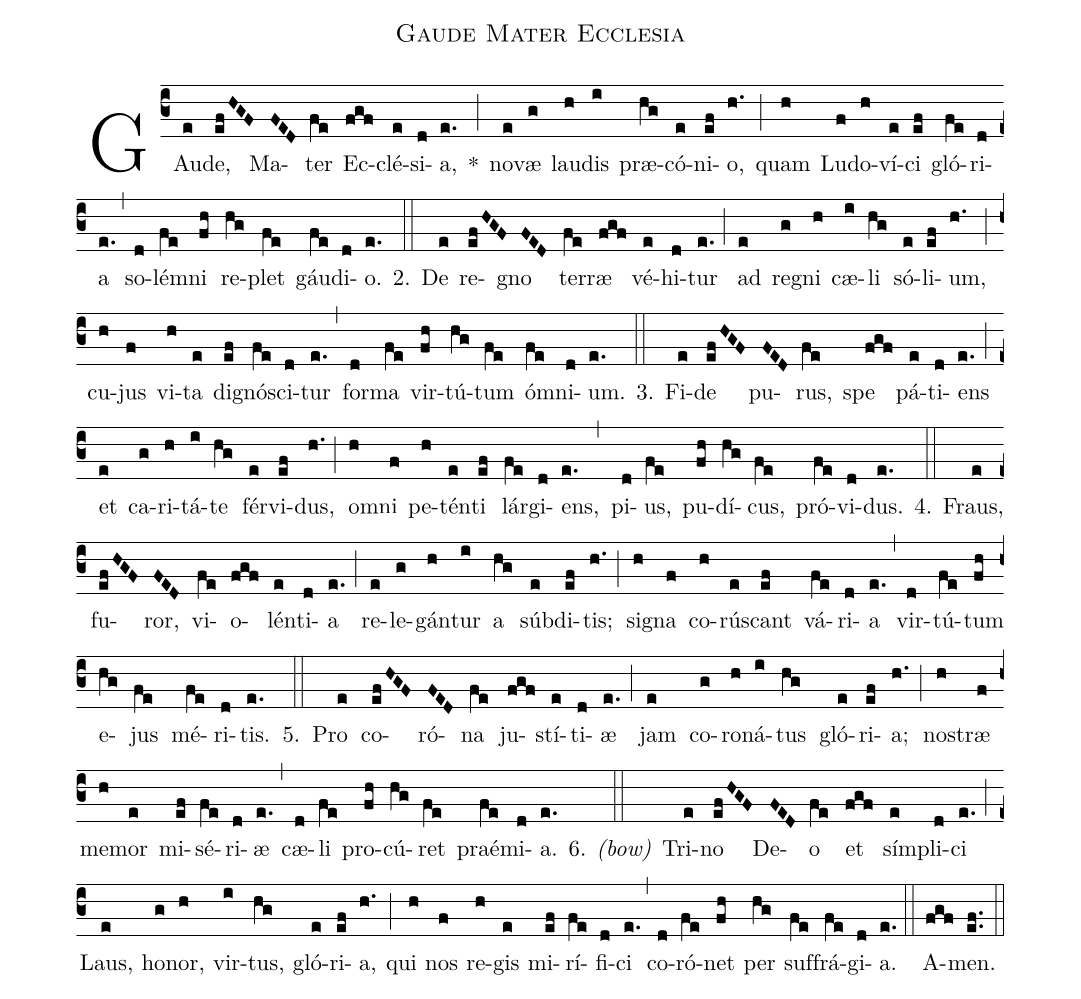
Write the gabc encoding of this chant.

name: Gaude Mater Ecclesia;
%%
(c3) GAu(e)de,(ef/HGF) Ma(FED)ter(fe) Ec(fgf)clé(e)si(d)a,(e.) *(;)
no(e)væ(g) lau(h)dis(i) præ(hg)có(e)ni(ef)o,(h.) (;)
quam(h) Lu(f)do(h)ví(e)ci(ef) gló(fe)ri(d)a(e.) (,)
so(d)lém(fe)ni(fh) re(hg)plet(fe) gáu(fe)di(d)o.(e.)
2.(::) De(e) re(ef/HGF)gno(FED) ter(fe)ræ(fgf) vé(e)hi(d)tur(e.) (;)
ad(e) re(g)gni(h) cæ(i)li(hg) só(e)li(ef)um,(h.) (;)
cu(h)jus(f) vi(h)ta(e) di(ef)gnó(fe)sci(d)tur(e.) (,)
for(d)ma(fe) vir(fh)tú(hg)tum(fe) óm(fe)ni(d)um.(e.)
3.(::) Fi(e)de(ef/HGF) pu(FED)rus,(fe) spe(fgf) pá(e)ti(d)ens(e.) (;)
et(e) ca(g)ri(h)tá(i)te(hg) fér(e)vi(ef)dus,(h.) (;)
om(h)ni(f) pe(h)tén(e)ti(ef) lár(fe)gi(d)ens,(e.) (,)
pi(d)us,(fe) pu(fh)dí(hg)cus,(fe) pró(fe)vi(d)dus.(e.)
4.(::) Fraus,(e) fu(ef/HGF)ror,(FED) vi(fe)o(fgf)lén(e)ti(d)a(e.) (;)
re(e)le(g)gán(h)tur(i) a(hg) súb(e)di(ef)tis;(h.) (;)
si(h)gna(f) co(h)rú(e)scant(ef) vá(fe)ri(d)a(e.) (,)
vir(d)tú(fe)tum(fh) e(hg)jus(fe) mé(fe)ri(d)tis.(e.)
5.(::) Pro(e) co(ef/HGF)ró(FED)na(fe) ju(fgf)stí(e)ti(d)æ(e.) (;)
jam(e) co(g)ro(h)ná(i)tus(hg) gló(e)ri(ef)a;(h.) (;)
no(h)stræ(f) me(h)mor(e) mi(ef)sé(fe)ri(d)æ(e.) (,)
cæ(d)li(fe) pro(fh)cú(hg)ret(fe) praé(fe)mi(d)a.(e.)
6. <i><sp>(</sp>bow<sp>)</sp></i>(::) Tri(e)no(ef/HGF) De(FED)o(fe) et(fgf) sím(e)pli(d)ci(e.) (;)
Laus,(e) ho(g)nor,(h) vir(i)tus,(hg) gló(e)ri(ef)a,(h.) (;)
qui(h) nos(f) re(h)gis(e) mi(ef)rí(fe)fi(d)ci(e.) (,)
co(d)ró(fe)net(fh) per(hg) suf(fe)frá(fe)gi(d)a.(e.) (::)
A(fgf)men.(ef..) (::)
